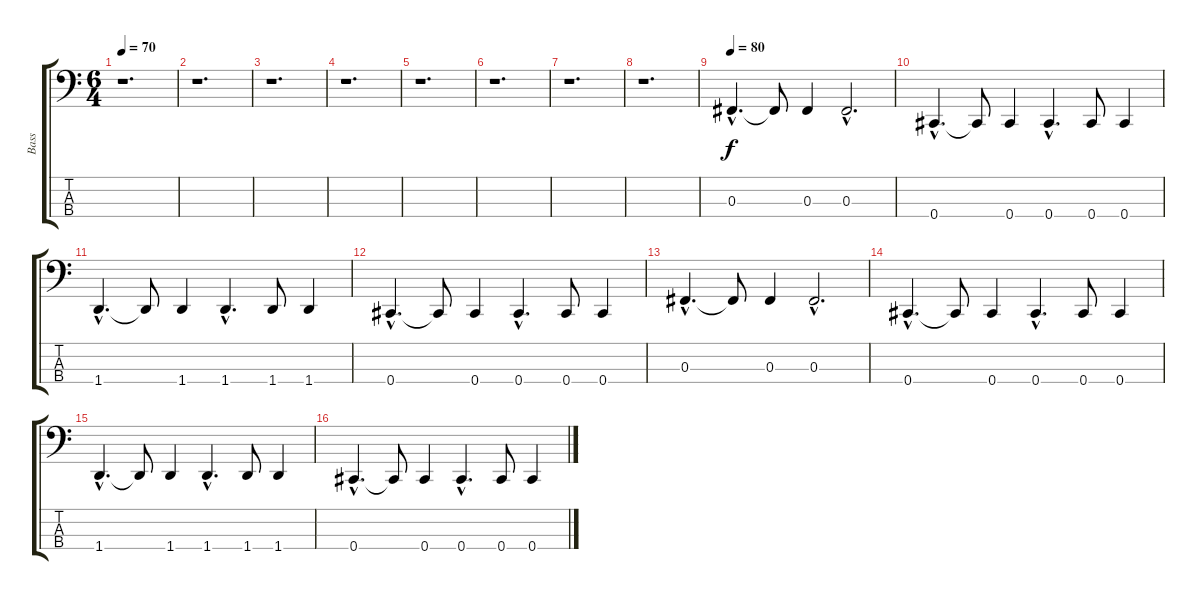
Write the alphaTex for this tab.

\track ("Bass" "Bass") {instrument electricbassfinger}
\staff {score tabs}
\tuning (E2 B1 Gb1 Db1) {hide}
\ts (6 4)
\tempo 70
\clef f4
\ks c
r.1{d dy f instrument electricbassfinger} |
r.1{d} |
r.1{d} |
r.1{d} |
r.1{d} |
r.1{d} |
r.1{d} |
r.1{d} |
\tempo 80
0.3{hac}.4{d} 0.3{t}.8 0.3.4 0.3{hac}.2{d} |
0.4{hac}.4{d} 0.4{t}.8 0.4.4 0.4{hac}.4{d} 0.4.8 0.4.4 |
1.4{hac}.4{d} 1.4{t}.8 1.4.4 1.4{hac}.4{d} 1.4.8 1.4.4 |
0.4{hac}.4{d} 0.4{t}.8 0.4.4 0.4{hac}.4{d} 0.4.8 0.4.4 |
0.3{hac}.4{d} 0.3{t}.8 0.3.4 0.3{hac}.2{d} |
0.4{hac}.4{d} 0.4{t}.8 0.4.4 0.4{hac}.4{d} 0.4.8 0.4.4 |
1.4{hac}.4{d} 1.4{t}.8 1.4.4 1.4{hac}.4{d} 1.4.8 1.4.4 |
0.4{hac}.4{d} 0.4{t}.8 0.4.4 0.4{hac}.4{d} 0.4.8 0.4.4
